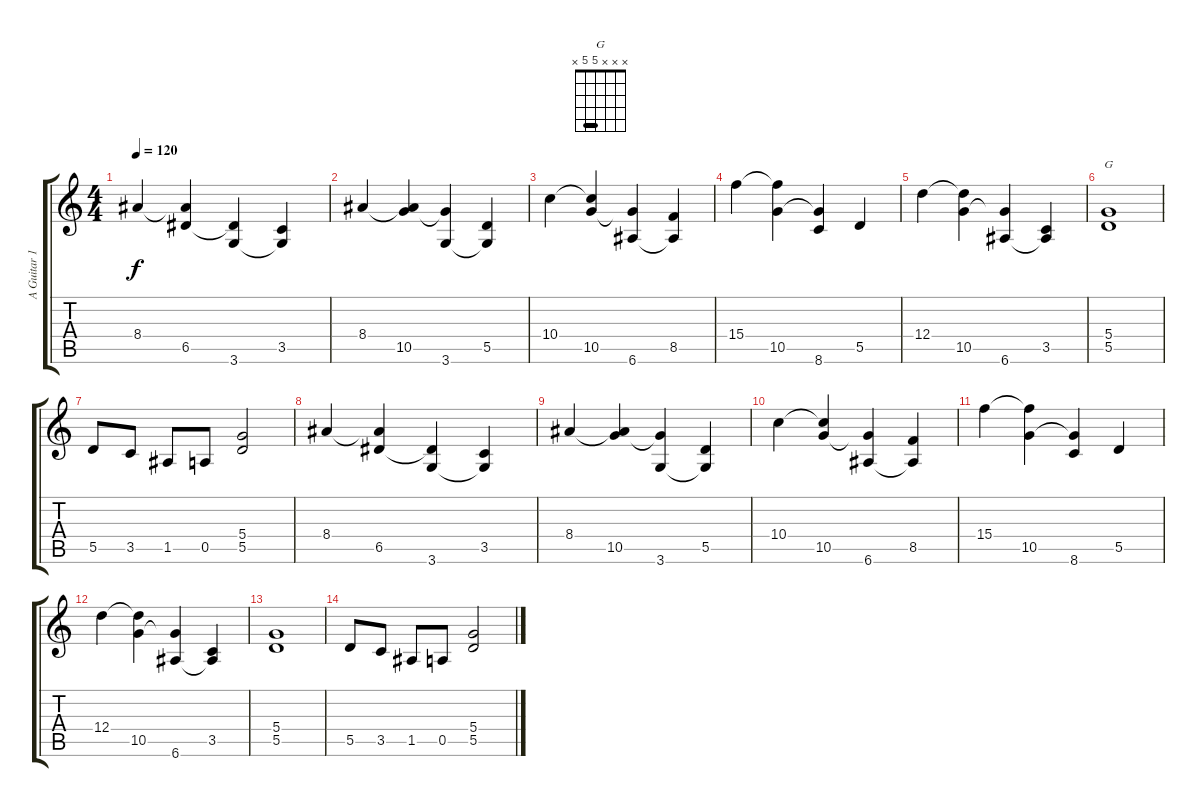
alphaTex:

\track ("A Guitar 1" "A Guitar 1") {instrument acousticguitarsteel}
\staff {score tabs}
\tuning (E4 B3 G3 D3 A2 E2) {hide}
\chord ("G" x x x 5 5 x) {barre 5}
\ts (4 4)
\tempo 120
\clef g2
\ks c
8.4.4{dy f instrument acousticguitarsteel} (8.4{t} 6.5).4 (6.5{t} 3.6).4 (3.5 3.6{t}).4 |
8.4.4 (8.4{t} 10.5).4 (10.5{t} 3.6).4 (5.5 3.6{t}).4 |
10.4.4 (10.4{t} 10.5).4 (10.5{t} 6.6).4 (8.5 6.6{t}).4 |
15.4.4 (15.4{t} 10.5).4 (10.5{t} 8.6).4 5.5.4 |
12.4.4 (12.4{t} 10.5).4 (10.5{t} 6.6).4 (3.5 6.6{t}).4 |
(5.4 5.5).1{ch "G"} |
5.5.8 3.5.8 1.5.8 0.5.8 (5.4 5.5).2 |
8.4.4 (8.4{t} 6.5).4 (6.5{t} 3.6).4 (3.5 3.6{t}).4 |
8.4.4 (8.4{t} 10.5).4 (10.5{t} 3.6).4 (5.5 3.6{t}).4 |
10.4.4 (10.4{t} 10.5).4 (10.5{t} 6.6).4 (8.5 6.6{t}).4 |
15.4.4 (15.4{t} 10.5).4 (10.5{t} 8.6).4 5.5.4 |
12.4.4 (12.4{t} 10.5).4 (10.5{t} 6.6).4 (3.5 6.6{t}).4 |
(5.4 5.5).1 |
5.5.8 3.5.8 1.5.8 0.5.8 (5.4 5.5).2
